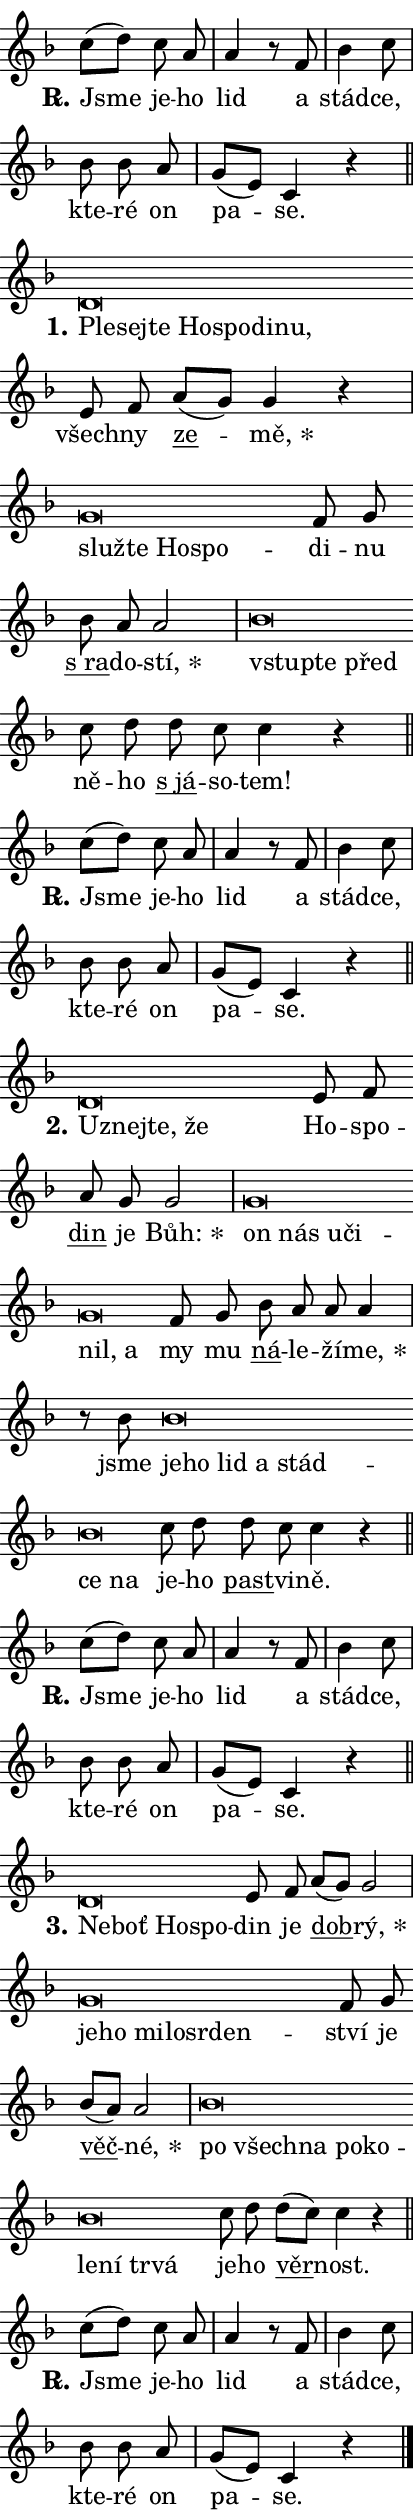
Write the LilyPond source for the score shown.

\version "2.24.0"
\header { tagline = "" }
\paper {
  indent = 0\cm
  top-margin = 0\cm
  right-margin = 0\cm
  bottom-margin = 0\cm
  left-margin = 0\cm
  paper-width = 7\cm
  page-breaking = #ly:one-page-breaking
  system-system-spacing.basic-distance = #11
  score-system-spacing.basic-distance = #11
  ragged-last = ##f
}


%% Author: Thomas Morley
%% https://lists.gnu.org/archive/html/lilypond-user/2020-05/msg00002.html
#(define (line-position grob)
"Returns position of @var[grob} in current system:
   @code{'start}, if at first time-step
   @code{'end}, if at last time-step
   @code{'middle} otherwise
"
  (let* ((col (ly:item-get-column grob))
         (ln (ly:grob-object col 'left-neighbor))
         (rn (ly:grob-object col 'right-neighbor))
         (col-to-check-left (if (ly:grob? ln) ln col))
         (col-to-check-right (if (ly:grob? rn) rn col))
         (break-dir-left
           (and
             (ly:grob-property col-to-check-left 'non-musical #f)
             (ly:item-break-dir col-to-check-left)))
         (break-dir-right
           (and
             (ly:grob-property col-to-check-right 'non-musical #f)
             (ly:item-break-dir col-to-check-right))))
        (cond ((eqv? 1 break-dir-left) 'start)
              ((eqv? -1 break-dir-right) 'end)
              (else 'middle))))

#(define (tranparent-at-line-position vctor)
  (lambda (grob)
  "Relying on @code{line-position} select the relevant enry from @var{vctor}.
Used to determine transparency,"
    (case (line-position grob)
      ((end) (not (vector-ref vctor 0)))
      ((middle) (not (vector-ref vctor 1)))
      ((start) (not (vector-ref vctor 2))))))

noteHeadBreakVisibility =
#(define-music-function (break-visibility)(vector?)
"Makes @code{NoteHead}s transparent relying on @var{break-visibility}"
#{
  \override NoteHead.transparent =
    #(tranparent-at-line-position break-visibility)
#})

#(define delete-ledgers-for-transparent-note-heads
  (lambda (grob)
    "Reads whether a @code{NoteHead} is transparent.
If so this @code{NoteHead} is removed from @code{'note-heads} from
@var{grob}, which is supposed to be @code{LedgerLineSpanner}.
As a result ledgers are not printed for this @code{NoteHead}"
    (let* ((nhds-array (ly:grob-object grob 'note-heads))
           (nhds-list
             (if (ly:grob-array? nhds-array)
                 (ly:grob-array->list nhds-array)
                 '()))
           ;; Relies on the transparent-property being done before
           ;; Staff.LedgerLineSpanner.after-line-breaking is executed.
           ;; This is fragile ...
           (to-keep
             (remove
               (lambda (nhd)
                 (ly:grob-property nhd 'transparent #f))
               nhds-list)))
      ;; TODO find a better method to iterate over grob-arrays, similiar
      ;; to filter/remove etc for lists
      ;; For now rebuilt from scratch
      (set! (ly:grob-object grob 'note-heads)  '())
      (for-each
        (lambda (nhd)
          (ly:pointer-group-interface::add-grob grob 'note-heads nhd))
        to-keep))))

hideNotes = {
  \noteHeadBreakVisibility #begin-of-line-visible
}
unHideNotes = {
  \noteHeadBreakVisibility #all-visible
}

% work-around for resetting accidentals
% https://lilypond.org/doc/v2.23/Documentation/notation/displaying-rhythms#unmetered-music
cadenzaMeasure = {
  \cadenzaOff
  \partial 1024 s1024
  \cadenzaOn
}

#(define-markup-command (accent layout props text) (markup?)
  "Underline accented syllable"
  (interpret-markup layout props
    #{\markup \override #'(offset . 4.3) \underline { #text }#}))

responsum = \markup \concat {
  "R" \hspace #-1.05 \path #0.1 #'((moveto 0 0.07) (lineto 0.9 0.8)) \hspace #0.05 "."
}

\layout {
    \context {
        \Staff
        \remove "Time_signature_engraver"
        \override LedgerLineSpanner.after-line-breaking = #delete-ledgers-for-transparent-note-heads
    }
    \context {
        \Voice {
            \override NoteHead.output-attributes = #'((class . "notehead"))
            \override Hairpin.height = #0.55
        }
    }
    \context {
        \Lyrics {
            \override StanzaNumber.output-attributes = #'((class . "stanzanumber"))
            \override LyricSpace.minimum-distance = #0.9
            \override LyricText.font-name = #"TeX Gyre Schola"
            \override LyricText.font-size = 1
            \override StanzaNumber.font-name = #"TeX Gyre Schola Bold"
            \override StanzaNumber.font-size = 1
        }
    }
}

% magnetic-lyrics.ily
%
%   written by
%     Jean Abou Samra <jean@abou-samra.fr>
%     Werner Lemberg <wl@gnu.org>
%
%   adapted by
%     Jiri Hon <jiri.hon@gmail.com>
%
% Version 2022-Apr-15

% https://www.mail-archive.com/lilypond-user@gnu.org/msg149350.html

#(define (Left_hyphen_pointer_engraver context)
   "Collect syllable-hyphen-syllable occurrences in lyrics and store
them in properties.  This engraver only looks to the left.  For
example, if the lyrics input is @code{foo -- bar}, it does the
following.

@itemize @bullet
@item
Set the @code{text} property of the @code{LyricHyphen} grob between
@q{foo} and @q{bar} to @code{foo}.

@item
Set the @code{left-hyphen} property of the @code{LyricText} grob with
text @q{foo} to the @code{LyricHyphen} grob between @q{foo} and
@q{bar}.
@end itemize

Use this auxiliary engraver in combination with the
@code{lyric-@/text::@/apply-@/magnetic-@/offset!} hook."
   (let ((hyphen #f)
         (text #f))
     (make-engraver
      (acknowledgers
       ((lyric-syllable-interface engraver grob source-engraver)
        (set! text grob)))
      (end-acknowledgers
       ((lyric-hyphen-interface engraver grob source-engraver)
        ;(when (not (grob::has-interface grob 'lyric-space-interface))
          (set! hyphen grob)));)
      ((stop-translation-timestep engraver)
       (when (and text hyphen)
         (ly:grob-set-object! text 'left-hyphen hyphen))
       (set! text #f)
       (set! hyphen #f)))))

#(define (lyric-text::apply-magnetic-offset! grob)
   "If the space between two syllables is less than the value in
property @code{LyricText@/.details@/.squash-threshold}, move the right
syllable to the left so that it gets concatenated with the left
syllable.

Use this function as a hook for
@code{LyricText@/.after-@/line-@/breaking} if the
@code{Left_@/hyphen_@/pointer_@/engraver} is active."
   (let ((hyphen (ly:grob-object grob 'left-hyphen #f)))
     (when hyphen
       (let ((left-text (ly:spanner-bound hyphen LEFT)))
         (when (grob::has-interface left-text 'lyric-syllable-interface)
           (let* ((common (ly:grob-common-refpoint grob left-text X))
                  (this-x-ext (ly:grob-extent grob common X))
                  (left-x-ext
                   (begin
                     ;; Trigger magnetism for left-text.
                     (ly:grob-property left-text 'after-line-breaking)
                     (ly:grob-extent left-text common X)))
                  ;; `delta` is the gap width between two syllables.
                  (delta (- (interval-start this-x-ext)
                            (interval-end left-x-ext)))
                  (details (ly:grob-property grob 'details))
                  (threshold (assoc-get 'squash-threshold details 0.2)))
             (when (< delta threshold)
               (let* (;; We have to manipulate the input text so that
                      ;; ligatures crossing syllable boundaries are not
                      ;; disabled.  For languages based on the Latin
                      ;; script this is essentially a beautification.
                      ;; However, for non-Western scripts it can be a
                      ;; necessity.
                      (lt (ly:grob-property left-text 'text))
                      (rt (ly:grob-property grob 'text))
                      (is-space (grob::has-interface hyphen 'lyric-space-interface))
                      (space (if is-space " " ""))
                      (space-markup (grob-interpret-markup grob " "))
                      (space-size (interval-length (ly:stencil-extent space-markup X)))
                      (extra-delta (if is-space space-size 0))
                      ;; Append new syllable.
                      (ltrt-space (if (and (string? lt) (string? rt))
                                (string-append lt space rt)
                                (make-concat-markup (list lt space rt))))
                      ;; Right-align `ltrt` to the right side.
                      (ltrt-space-markup (grob-interpret-markup
                               grob
                               (make-translate-markup
                                (cons (interval-length this-x-ext) 0)
                                (make-right-align-markup ltrt-space)))))
                 (begin
                   ;; Don't print `left-text`.
                   (ly:grob-set-property! left-text 'stencil #f)
                   ;; Set text and stencil (which holds all collected
                   ;; syllables so far) and shift it to the left.
                   (ly:grob-set-property! grob 'text ltrt-space)
                   (ly:grob-set-property! grob 'stencil ltrt-space-markup)
                   (ly:grob-translate-axis! grob (- (- delta extra-delta)) X))))))))))


#(define (lyric-hyphen::displace-bounds-first grob)
   ;; Make very sure this callback isn't triggered too early.
   (let ((left (ly:spanner-bound grob LEFT))
         (right (ly:spanner-bound grob RIGHT)))
     (ly:grob-property left 'after-line-breaking)
     (ly:grob-property right 'after-line-breaking)
     (ly:lyric-hyphen::print grob)))

squashThreshold = #0.4

\layout {
  \context {
    \Lyrics
    \consists #Left_hyphen_pointer_engraver
    \override LyricText.after-line-breaking =
      #lyric-text::apply-magnetic-offset!
    \override LyricHyphen.stencil = #lyric-hyphen::displace-bounds-first
    \override LyricText.details.squash-threshold = \squashThreshold
    \override LyricHyphen.minimum-distance = 0
    \override LyricHyphen.minimum-length = \squashThreshold
  }
}

squash = \override LyricText.details.squash-threshold = 9999
unSquash = \override LyricText.details.squash-threshold = \squashThreshold

left = \override LyricText.self-alignment-X = #LEFT
unLeft = \revert LyricText.self-alignment-X

starOffset = #(lambda (grob) 
                (let ((x_offset (ly:self-alignment-interface::aligned-on-x-parent grob)))
                  (if (= x_offset 0) 0 (+ x_offset 1.2))))

star = #(define-music-function (syllable)(string?)
"Append star separator at the end of a syllable"
#{
  \once \override LyricText.X-offset = #starOffset
  \lyricmode { \markup {
    #syllable
    \override #'((font-name . "TeX Gyre Schola Bold")) \hspace #0.2 \lower #0.65 \larger "*"
  } }
#})

starAccent = #(define-music-function (syllable)(string?)
"Append star separator at the end of a syllable and make accent"
#{
  \once \override LyricText.X-offset = #starOffset
  \lyricmode { \markup {
    \accent #syllable
    \override #'((font-name . "TeX Gyre Schola Bold")) \hspace #0.2 \lower #0.65 \larger "*"
  } }
#})

breath = #(define-music-function (syllable)(string?)
"Append breathing indicator at the end of a syllable"
#{
  \lyricmode { \markup { #syllable "+" } }
#})

optionalBreath = #(define-music-function (syllable)(string?)
"Append optional breathing indicator at the end of a syllable"
#{
  \lyricmode { \markup { #syllable "(+)" } }
#})


\score {
    <<
        \new Voice = "melody" { \cadenzaOn \key f \major \relative { c''8[( d)] c a \cadenzaMeasure \bar "|" a4 r8 f \cadenzaMeasure \bar "|" bes4 c8 \cadenzaMeasure \bar "|" bes bes a \cadenzaMeasure \bar "|" g[( e)] c4 r \cadenzaMeasure \bar "||" \break } }
        \new Lyrics \lyricsto "melody" { \lyricmode { \set stanza = \responsum
Jsme je -- ho lid a stád -- ce, kte -- ré on pa -- se. } }
    >>
    \layout {}
}

\score {
    <<
        \new Voice = "melody" { \cadenzaOn \key f \major \relative { d'\breve*1/16 \hideNotes \breve*1/16 \bar "" \breve*1/16 \bar "" \breve*1/16 \bar "" \breve*1/16 \bar "" \breve*1/16 \breve*1/16 \bar "" \unHideNotes e8 f \bar "" a[( g)] g4 r \cadenzaMeasure \bar "|" g\breve*1/16 \hideNotes \breve*1/16 \bar "" \breve*1/16 \breve*1/16 \bar "" \unHideNotes f8 g \bar "" bes a a2 \cadenzaMeasure \bar "|" bes\breve*1/16 \hideNotes \breve*1/16 \breve*1/16 \bar "" \unHideNotes c8 d \bar "" d c c4 r \cadenzaMeasure \bar "||" \break } }
        \new Lyrics \lyricsto "melody" { \lyricmode { \set stanza = "1."
\left Ple -- \squash sej -- te Ho -- spo -- di -- nu, \unLeft \unSquash všech -- ny \markup \accent ze -- \star mě, \left služ -- \squash te Ho -- spo -- \unLeft \unSquash di -- nu \markup \accent "s ra" -- do -- \star stí, \left vstup -- \squash te před \unLeft \unSquash ně -- ho \markup \accent "s já" -- so -- tem! } }
    >>
    \layout {}
}

\score {
    <<
        \new Voice = "melody" { \cadenzaOn \key f \major \relative { c''8[( d)] c a \cadenzaMeasure \bar "|" a4 r8 f \cadenzaMeasure \bar "|" bes4 c8 \cadenzaMeasure \bar "|" bes bes a \cadenzaMeasure \bar "|" g[( e)] c4 r \cadenzaMeasure \bar "||" \break } }
        \new Lyrics \lyricsto "melody" { \lyricmode { \set stanza = \responsum
Jsme je -- ho lid a stád -- ce, kte -- ré on pa -- se. } }
    >>
    \layout {}
}

\score {
    <<
        \new Voice = "melody" { \cadenzaOn \key f \major \relative { d'\breve*1/16 \hideNotes \breve*1/16 \bar "" \breve*1/16 \breve*1/16 \bar "" \unHideNotes e8 f \bar "" a g g2 \cadenzaMeasure \bar "|" g\breve*1/16 \hideNotes \breve*1/16 \bar "" \breve*1/16 \bar "" \breve*1/16 \bar "" \breve*1/16 \breve*1/16 \bar "" \unHideNotes f8 g \bar "" bes a a a4 \cadenzaMeasure \bar "|" r8 bes8 bes\breve*1/16 \hideNotes \breve*1/16 \bar "" \breve*1/16 \bar "" \breve*1/16 \bar "" \breve*1/16 \bar "" \breve*1/16 \breve*1/16 \bar "" \unHideNotes c8 d \bar "" d c c4 r \cadenzaMeasure \bar "||" \break } }
        \new Lyrics \lyricsto "melody" { \lyricmode { \set stanza = "2."
\left U -- \squash znej -- te, že \unLeft \unSquash Ho -- spo -- \markup \accent din je \star Bůh: \left on \squash nás u -- či -- nil, a \unLeft \unSquash my mu \markup \accent ná -- le -- ží -- \star me, jsme \left je -- \squash ho lid a stád -- ce na \unLeft \unSquash je -- ho \markup \accent past -- vi -- ně. } }
    >>
    \layout {}
}

\score {
    <<
        \new Voice = "melody" { \cadenzaOn \key f \major \relative { c''8[( d)] c a \cadenzaMeasure \bar "|" a4 r8 f \cadenzaMeasure \bar "|" bes4 c8 \cadenzaMeasure \bar "|" bes bes a \cadenzaMeasure \bar "|" g[( e)] c4 r \cadenzaMeasure \bar "||" \break } }
        \new Lyrics \lyricsto "melody" { \lyricmode { \set stanza = \responsum
Jsme je -- ho lid a stád -- ce, kte -- ré on pa -- se. } }
    >>
    \layout {}
}

\score {
    <<
        \new Voice = "melody" { \cadenzaOn \key f \major \relative { d'\breve*1/16 \hideNotes \breve*1/16 \bar "" \breve*1/16 \breve*1/16 \bar "" \unHideNotes e8 f \bar "" a[( g)] g2 \cadenzaMeasure \bar "|" g\breve*1/16 \hideNotes \breve*1/16 \bar "" \breve*1/16 \bar "" \breve*1/16 \bar "" \breve*1/16 \breve*1/16 \bar "" \unHideNotes f8 g \bar "" bes[( a)] a2 \cadenzaMeasure \bar "|" bes\breve*1/16 \hideNotes \breve*1/16 \bar "" \breve*1/16 \bar "" \breve*1/16 \bar "" \breve*1/16 \bar "" \breve*1/16 \bar "" \breve*1/16 \bar "" \breve*1/16 \breve*1/16 \bar "" \unHideNotes c8 d \bar "" d[( c)] c4 r \cadenzaMeasure \bar "||" \break } }
        \new Lyrics \lyricsto "melody" { \lyricmode { \set stanza = "3."
\left Ne -- \squash boť Ho -- spo -- \unLeft \unSquash din je \markup \accent dob -- \star rý, \left je -- \squash ho mi -- lo -- sr -- den -- \unLeft \unSquash ství je \markup \accent věč -- \star né, \left po \squash všech -- na po -- ko -- le -- ní tr -- vá \unLeft \unSquash je -- ho \markup \accent věr -- nost. } }
    >>
    \layout {}
}

\score {
    <<
        \new Voice = "melody" { \cadenzaOn \key f \major \relative { c''8[( d)] c a \cadenzaMeasure \bar "|" a4 r8 f \cadenzaMeasure \bar "|" bes4 c8 \cadenzaMeasure \bar "|" bes bes a \cadenzaMeasure \bar "|" g[( e)] c4 r \cadenzaMeasure \bar "||" \break } \bar "|." }
        \new Lyrics \lyricsto "melody" { \lyricmode { \set stanza = \responsum
Jsme je -- ho lid a stád -- ce, kte -- ré on pa -- se. } }
    >>
    \layout {}
}
